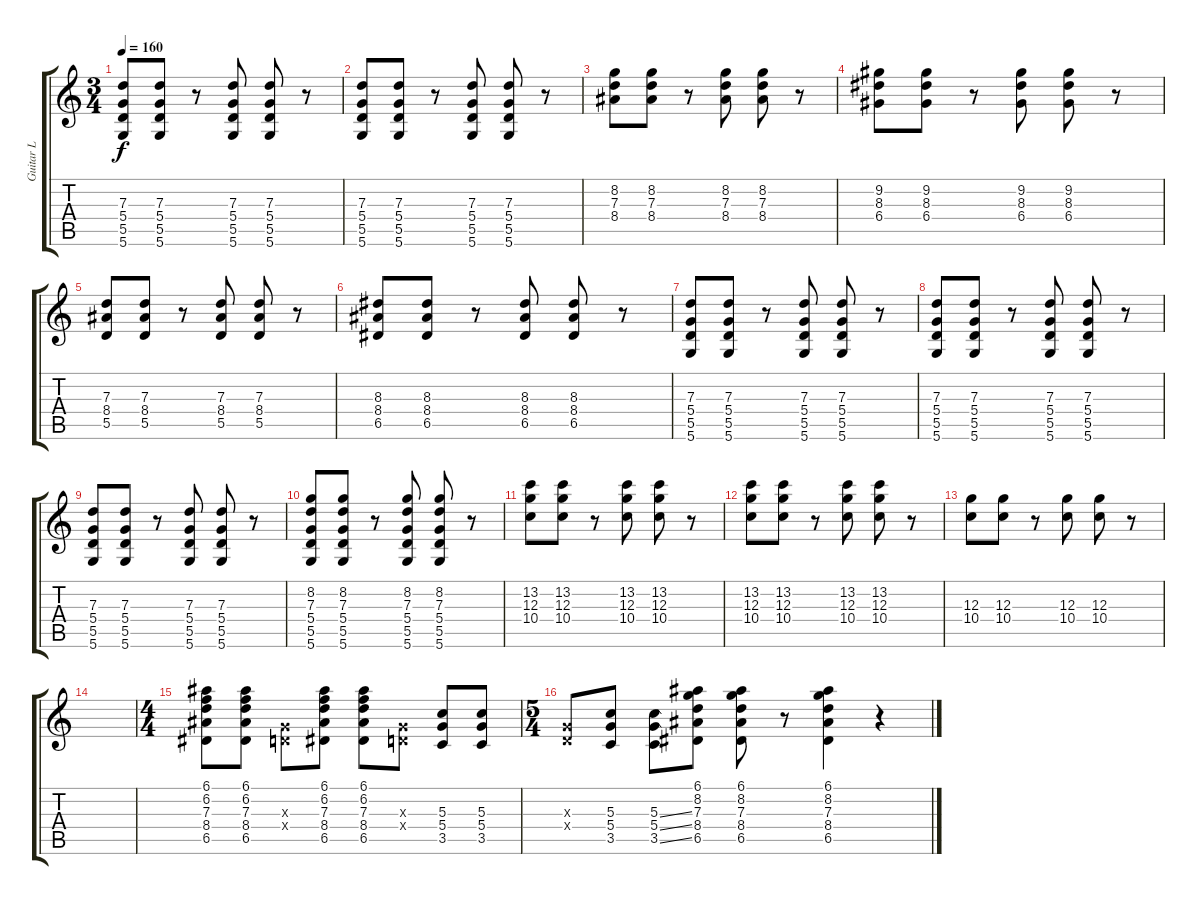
\track ("Guitar L" "Guitar L") {instrument distortionguitar}
\staff {score tabs}
\tuning (E4 B3 G3 D3 A2 D2) {hide}
\ts (3 4)
\tempo 160
\clef g2
\ks c
(7.3 5.4 5.5 5.6).8{dy f} (7.3 5.4 5.5 5.6).8 r.8 (7.3 5.4 5.5 5.6).8 (7.3 5.4 5.5 5.6).8 r.8 |
(7.3 5.4 5.5 5.6).8 (7.3 5.4 5.5 5.6).8 r.8 (7.3 5.4 5.5 5.6).8 (7.3 5.4 5.5 5.6).8 r.8 |
(8.2 7.3 8.4).8 (8.2 7.3 8.4).8 r.8 (8.2 7.3 8.4).8 (8.2 7.3 8.4).8 r.8 |
(9.2 8.3 6.4).8 (9.2 8.3 6.4).8 r.8 (9.2 8.3 6.4).8 (9.2 8.3 6.4).8 r.8 |
(7.3 8.4 5.5).8 (7.3 8.4 5.5).8 r.8 (7.3 8.4 5.5).8 (7.3 8.4 5.5).8 r.8 |
(8.3 8.4 6.5).8 (8.3 8.4 6.5).8 r.8 (8.3 8.4 6.5).8 (8.3 8.4 6.5).8 r.8 |
(7.3 5.4 5.5 5.6).8 (7.3 5.4 5.5 5.6).8 r.8 (7.3 5.4 5.5 5.6).8 (7.3 5.4 5.5 5.6).8 r.8 |
(7.3 5.4 5.5 5.6).8 (7.3 5.4 5.5 5.6).8 r.8 (7.3 5.4 5.5 5.6).8 (7.3 5.4 5.5 5.6).8 r.8 |
(7.3 5.4 5.5 5.6).8 (7.3 5.4 5.5 5.6).8 r.8 (7.3 5.4 5.5 5.6).8 (7.3 5.4 5.5 5.6).8 r.8 |
(8.2 7.3 5.4 5.5 5.6).8 (8.2 7.3 5.4 5.5 5.6).8 r.8 (8.2 7.3 5.4 5.5 5.6).8 (8.2 7.3 5.4 5.5 5.6).8 r.8 |
(13.2 12.3 10.4).8 (13.2 12.3 10.4).8 r.8 (13.2 12.3 10.4).8 (13.2 12.3 10.4).8 r.8 |
(13.2 12.3 10.4).8 (13.2 12.3 10.4).8 r.8 (13.2 12.3 10.4).8 (13.2 12.3 10.4).8 r.8 |
(12.3 10.4).8 (12.3 10.4).8 r.8 (12.3 10.4).8 (12.3 10.4).8 r.8 |
|
\ts (4 4)
(6.1 6.2 7.3 8.4 6.5).8 (6.1 6.2 7.3 8.4 6.5).8 (0.3{x} 0.4{x}).8 (6.1 6.2 7.3 8.4 6.5).8 (6.1 6.2 7.3 8.4 6.5).8 (0.3{x} 0.4{x}).8 (5.3 5.4 3.5).8 (5.3 5.4 3.5).8 |
\ts (5 4)
(0.3{x} 0.4{x}).8 (5.3 5.4 3.5).8 (5.3{ss} 5.4{ss} 3.5{ss}).8 (6.1 8.2 7.3 8.4 6.5).8 (6.1 8.2 7.3 8.4 6.5).8 r.8 (6.1 8.2 7.3 8.4 6.5).4 r.4
